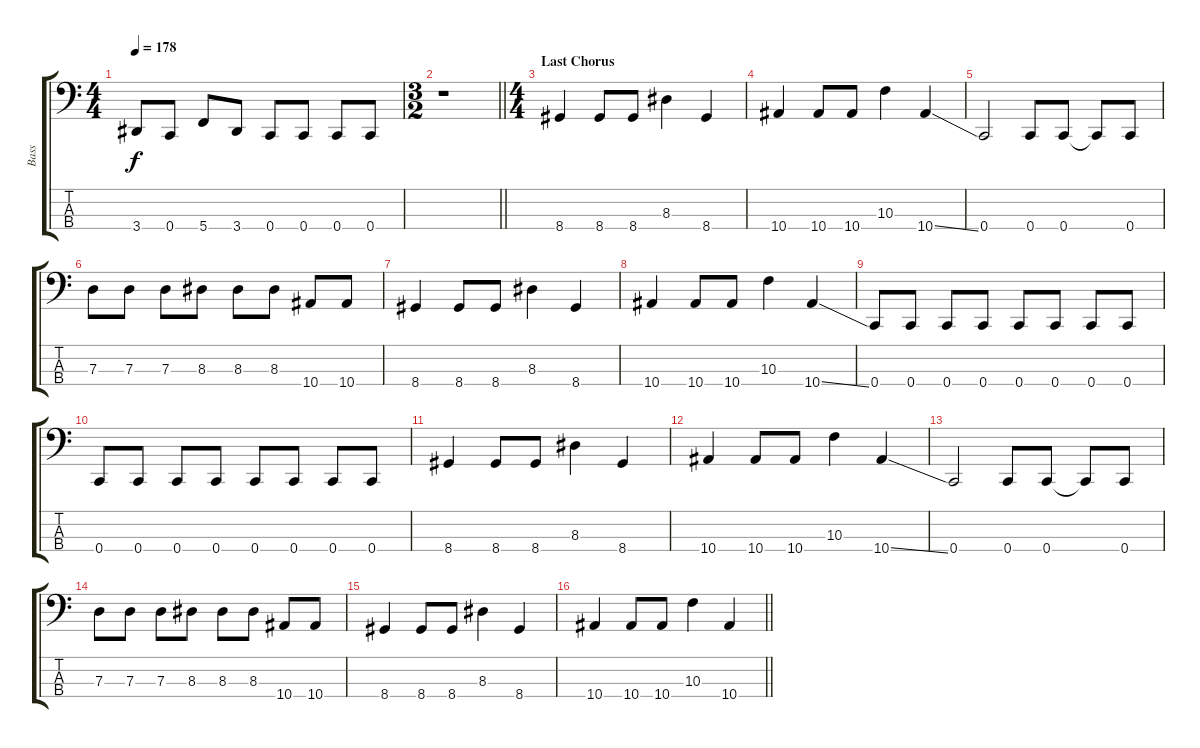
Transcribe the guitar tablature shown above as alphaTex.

\track ("Bass" "Bass") {instrument electricbasspick}
\staff {score tabs}
\tuning (F2 C2 G1 C1) {hide}
\ts (4 4)
\tempo 178
\clef f4
\ks c
3.4.8{dy f} 0.4.8 5.4.8 3.4.8 0.4.8 0.4.8 0.4.8 0.4.8 |
\ts (3 2)
\barLineRight lightlight
r.1 |
\ts (4 4)
\section ("" "Last Chorus")
8.4.4 8.4.8 8.4.8 8.3.4 8.4.4 |
10.4.4 10.4.8 10.4.8 10.3.4 10.4{ss}.4 |
0.4.2 0.4.8 0.4.8 0.4{t}.8 0.4.8 |
7.3.8 7.3.8 7.3.8 8.3.8 8.3.8 8.3.8 10.4.8 10.4.8 |
8.4.4 8.4.8 8.4.8 8.3.4 8.4.4 |
10.4.4 10.4.8 10.4.8 10.3.4 10.4{ss}.4 |
0.4.8 0.4.8 0.4.8 0.4.8 0.4.8 0.4.8 0.4.8 0.4.8 |
0.4.8 0.4.8 0.4.8 0.4.8 0.4.8 0.4.8 0.4.8 0.4.8 |
8.4.4 8.4.8 8.4.8 8.3.4 8.4.4 |
10.4.4 10.4.8 10.4.8 10.3.4 10.4{ss}.4 |
0.4.2 0.4.8 0.4.8 0.4{t}.8 0.4.8 |
7.3.8 7.3.8 7.3.8 8.3.8 8.3.8 8.3.8 10.4.8 10.4.8 |
8.4.4 8.4.8 8.4.8 8.3.4 8.4.4 |
\barLineRight lightlight
10.4.4 10.4.8 10.4.8 10.3.4 10.4{ss}.4
